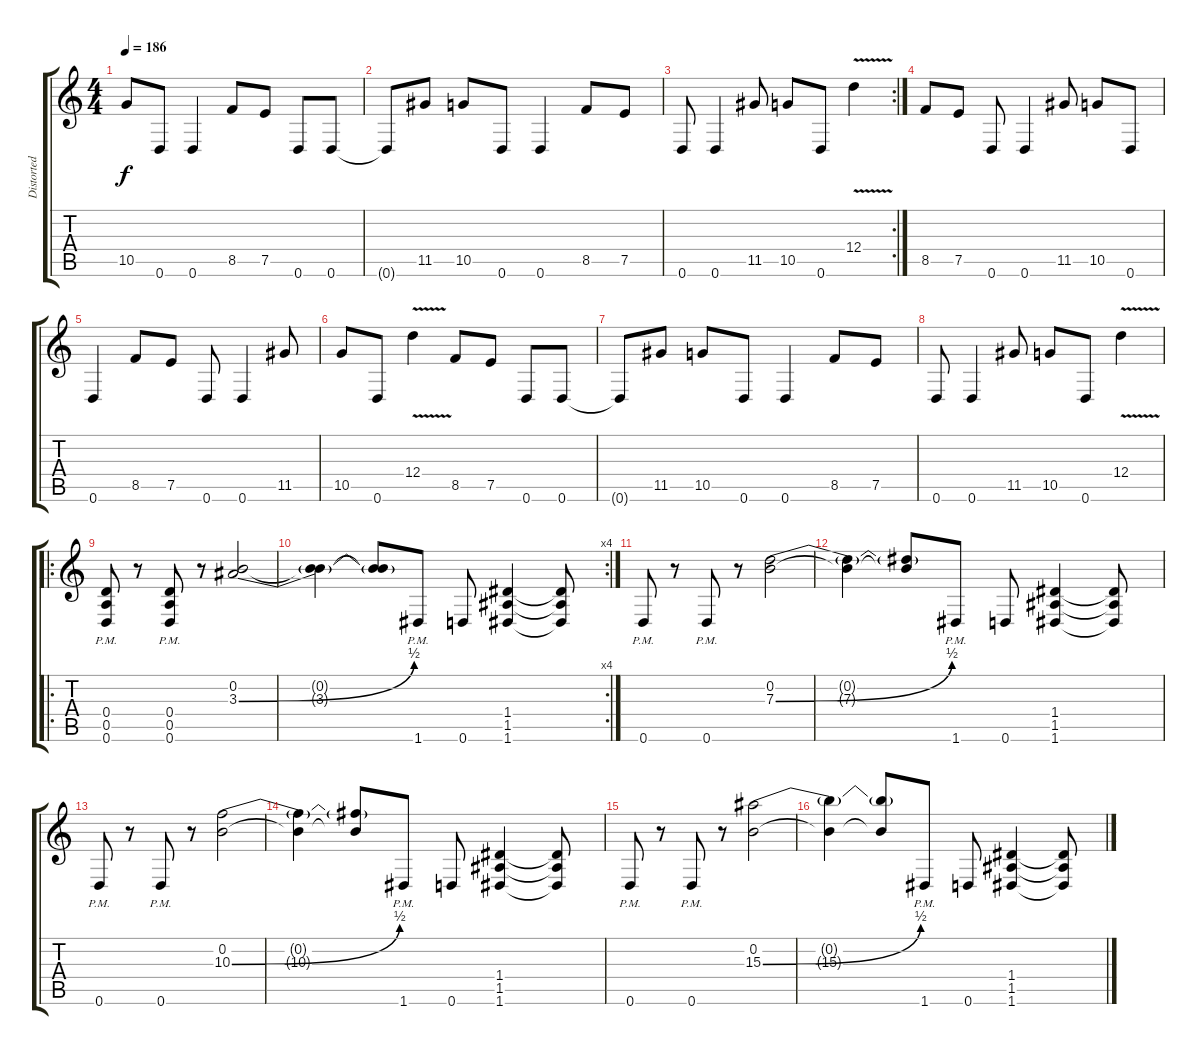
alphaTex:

\track ("Distorted Guitar 2" "Distorted ") {instrument distortionguitar}
\staff {score tabs}
\tuning (E4 B3 G3 D3 A2 D2) {hide}
\ts (4 4)
\tempo 186
\clef g2
\ks c
10.5.8{dy f} 0.6.8 0.6.4 8.5.8 7.5.8 0.6.8 0.6.8 |
0.6{t}.8 11.5.8 10.5.8 0.6.8 0.6.4 8.5.8 7.5.8 |
\rc 2
0.6.8 0.6.4 11.5.8 10.5.8 0.6.8 12.4{v}.4 |
8.5.8 7.5.8 0.6.8 0.6.4 11.5.8 10.5.8 0.6.8 |
0.6.4 8.5.8 7.5.8 0.6.8 0.6.4 11.5.8 |
10.5.8 0.6.8 12.4{v}.4 8.5.8 7.5.8 0.6.8 0.6.8 |
0.6{t}.8 11.5.8 10.5.8 0.6.8 0.6.4 8.5.8 7.5.8 |
0.6.8 0.6.4 11.5.8 10.5.8 0.6.8 12.4{v}.4 |
\ro
(0.4 0.5 0.6{pm}).8 r.8 (0.4{pm} 0.5{pm} 0.6{pm}).8 r.8 (0.2 3.3{be (bend 0 0 60 2)}).2 |
\rc 4
(0.2{t} 3.3{t}).4 (0.2{t} 3.3{t}).8 1.6{pm}.8 0.6.8 (1.4 1.5 1.6).4 (1.4{t} 1.5{t} 1.6{t}).8 |
0.6{pm}.8 r.8 0.6{pm}.8 r.8 (0.2 7.3{be (bend 0 0 60 2)}).2 |
(0.2{t} 7.3{t}).4 (0.2{t} 7.3{t}).8 1.6{pm}.8 0.6.8 (1.4 1.5 1.6).4 (1.4{t} 1.5{t} 1.6{t}).8 |
0.6{pm}.8 r.8 0.6{pm}.8 r.8 (0.2 10.3{be (bend 0 0 60 2)}).2 |
(0.2{t} 10.3{t}).4 (0.2{t} 10.3{t}).8 1.6{pm}.8 0.6.8 (1.4 1.5 1.6).4 (1.4{t} 1.5{t} 1.6{t}).8 |
0.6{pm}.8 r.8 0.6{pm}.8 r.8 (0.2 15.3{be (bend 0 0 60 2)}).2 |
(0.2{t} 15.3{t}).4 (0.2{t} 15.3{t}).8 1.6{pm}.8 0.6.8 (1.4 1.5 1.6).4 (1.4{t} 1.5{t} 1.6{t}).8
